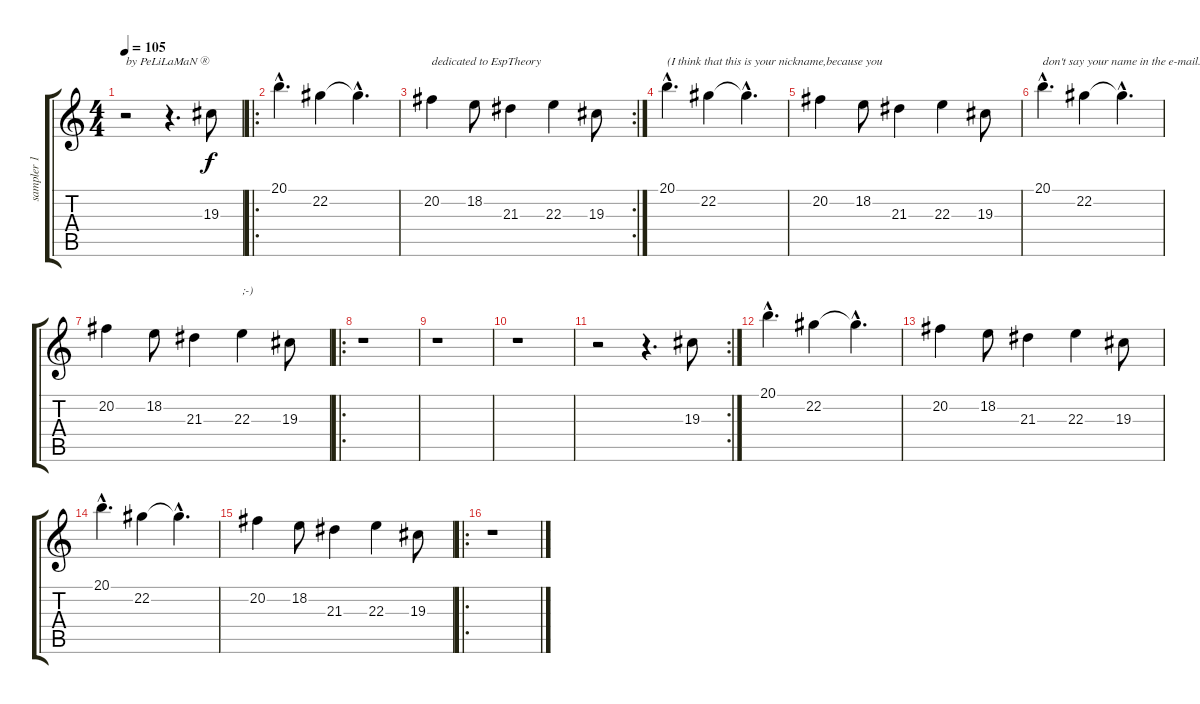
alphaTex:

\track ("sampler 1 " "sampler 1 ") {instrument celesta}
\staff {score tabs}
\tuning (Eb4 Bb3 Gb3 Db3 Ab2 Db2) {hide}
\ts (4 4)
\tempo 105
\clef g2
\ks c
r.2{txt "by PeLiLaMaN ®" dy f instrument celesta} r.4{d} 19.3.8 |
\ro
20.1{hac}.4{d} 22.2.4 22.2{hac t}.4{d} |
\rc 2
20.2.4{txt "dedicated to EspTheory"} 18.2.8 21.3.4 22.3.4 19.3.8 |
20.1{hac}.4{d txt "(I think that this is your nickname,because you"} 22.2.4 22.2{hac t}.4{d} |
20.2.4 18.2.8 21.3.4 22.3.4 19.3.8 |
20.1{hac}.4{d txt "don't say your name in the e-mail...)"} 22.2.4 22.2{hac t}.4{d} |
20.2.4 18.2.8 21.3.4 22.3.4{txt ";-)"} 19.3.8 |
\ro
r.1 |
r.1 |
r.1 |
\rc 2
r.2 r.4{d} 19.3.8 |
20.1{hac}.4{d} 22.2.4 22.2{hac t}.4{d} |
20.2.4 18.2.8 21.3.4 22.3.4 19.3.8 |
20.1{hac}.4{d} 22.2.4 22.2{hac t}.4{d} |
20.2.4 18.2.8 21.3.4 22.3.4 19.3.8 |
\ro
r.1
